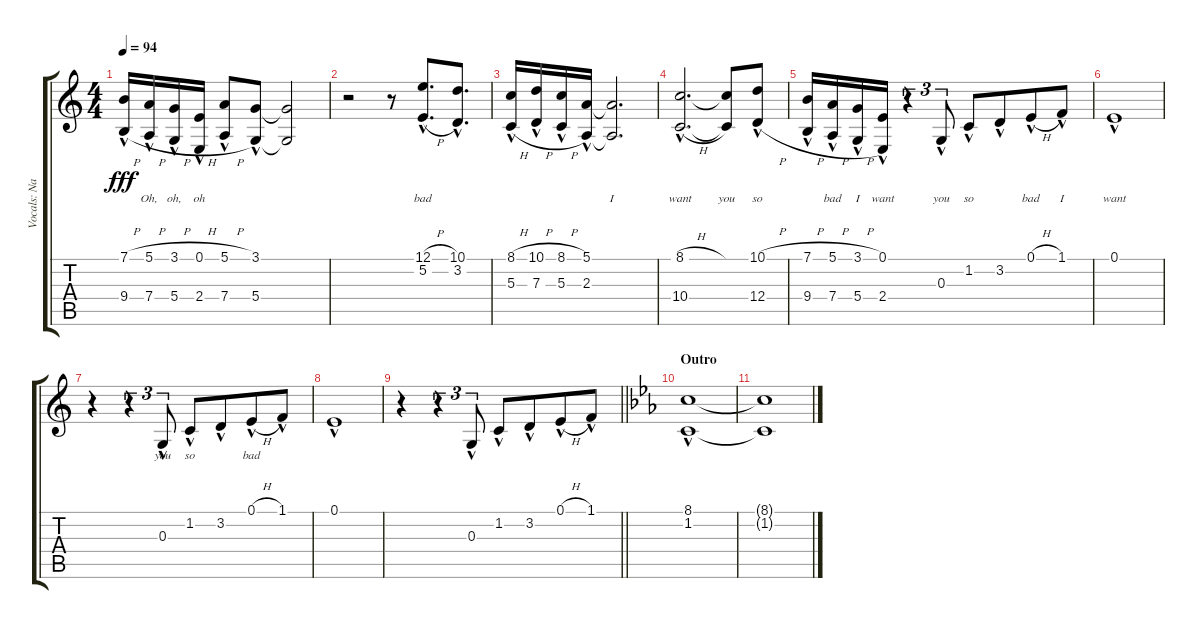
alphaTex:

\track ("Vocals: Nancy" "Vocals: Na") {instrument lead2sawtooth}
\staff {score tabs}
\tuning (E4 B3 G3 D3 A2 E2) {hide}
\ts (4 4)
\tempo 94
\clef g2
\ks c
(7.1{h hac} 9.4{h hac}).16{lyrics (0 "") lyrics (1 "") lyrics (2 "") lyrics (3 "") lyrics (4 "") dy fff} (5.1{h hac} 7.4{h hac}).16{lyrics (0 "Oh,") lyrics (1 "") lyrics (2 "") lyrics (3 "") lyrics (4 "")} (3.1{h hac} 5.4{h hac}).16{lyrics (0 "oh,") lyrics (1 "") lyrics (2 "") lyrics (3 "") lyrics (4 "")} (0.1{h hac} 2.4{h hac}).16{lyrics (0 "oh") lyrics (1 "") lyrics (2 "") lyrics (3 "") lyrics (4 "") beam split} (5.1{h hac} 7.4{h hac}).8{lyrics (0 "") lyrics (1 "") lyrics (2 "") lyrics (3 "") lyrics (4 "")} (3.1{hac} 5.4{hac}).8{lyrics (0 "") lyrics (1 "") lyrics (2 "") lyrics (3 "") lyrics (4 "")} (3.1{t} 5.4{t}).2{lyrics (0 "") lyrics (1 "") lyrics (2 "") lyrics (3 "") lyrics (4 "")} |
r.2 r.8 (12.1{h hac} 5.2{h hac}).8{d lyrics (0 "bad") lyrics (1 "") lyrics (2 "") lyrics (3 "") lyrics (4 "") beam merge} (10.1{hac} 3.2{hac}).8{d lyrics (0 "") lyrics (1 "") lyrics (2 "") lyrics (3 "") lyrics (4 "")} |
(8.1{h hac} 5.3{h hac}).16{lyrics (0 "") lyrics (1 "") lyrics (2 "") lyrics (3 "") lyrics (4 "")} (10.1{h hac} 7.3{h hac}).16{lyrics (0 "") lyrics (1 "") lyrics (2 "") lyrics (3 "") lyrics (4 "")} (8.1{h hac} 5.3{h hac}).16{lyrics (0 "") lyrics (1 "") lyrics (2 "") lyrics (3 "") lyrics (4 "")} (5.1{hac} 2.3{hac}).16{lyrics (0 "") lyrics (1 "") lyrics (2 "") lyrics (3 "") lyrics (4 "")} (5.1{t} 2.3{t}).2{d lyrics (0 "I") lyrics (1 "") lyrics (2 "") lyrics (3 "") lyrics (4 "")} |
(8.1{h hac} 10.4{h hac}).2{d lyrics (0 "want") lyrics (1 "") lyrics (2 "") lyrics (3 "") lyrics (4 "")} (8.1{t} 10.4{t}).8{lyrics (0 "you") lyrics (1 "") lyrics (2 "") lyrics (3 "") lyrics (4 "")} (10.1{h hac} 12.4{h hac}).8{lyrics (0 "so") lyrics (1 "") lyrics (2 "") lyrics (3 "") lyrics (4 "")} |
(7.1{h hac} 9.4{h hac}).16{lyrics (0 "") lyrics (1 "") lyrics (2 "") lyrics (3 "") lyrics (4 "")} (5.1{h hac} 7.4{h hac}).16{lyrics (0 "bad") lyrics (1 "") lyrics (2 "") lyrics (3 "") lyrics (4 "")} (3.1{h hac} 5.4{h hac}).16{lyrics (0 "I") lyrics (1 "") lyrics (2 "") lyrics (3 "") lyrics (4 "")} (0.1{hac} 2.4{hac}).16{lyrics (0 "want") lyrics (1 "") lyrics (2 "") lyrics (3 "") lyrics (4 "")} r.4{tu (3 2)} 0.3{hac}.8{tu (3 2) lyrics (0 "you") lyrics (1 "") lyrics (2 "") lyrics (3 "") lyrics (4 "") beam split} 1.2{hac}.8{lyrics (0 "so") lyrics (1 "") lyrics (2 "") lyrics (3 "") lyrics (4 "")} 3.2{hac}.8{lyrics (0 "") lyrics (1 "") lyrics (2 "") lyrics (3 "") lyrics (4 "") beam merge} 0.1{h hac}.8{lyrics (0 "bad") lyrics (1 "") lyrics (2 "") lyrics (3 "") lyrics (4 "")} 1.1{hac}.8{lyrics (0 "I") lyrics (1 "") lyrics (2 "") lyrics (3 "") lyrics (4 "")} |
0.1{hac}.1{lyrics (0 "want") lyrics (1 "") lyrics (2 "") lyrics (3 "") lyrics (4 "")} |
r.4 r.4{tu (3 2)} 0.3{hac}.8{tu (3 2) lyrics (0 "you") lyrics (1 "") lyrics (2 "") lyrics (3 "") lyrics (4 "") beam split} 1.2{hac}.8{lyrics (0 "so") lyrics (1 "") lyrics (2 "") lyrics (3 "") lyrics (4 "")} 3.2{hac}.8{lyrics (0 "") lyrics (1 "") lyrics (2 "") lyrics (3 "") lyrics (4 "") beam merge} 0.1{h hac}.8{lyrics (0 "bad") lyrics (1 "") lyrics (2 "") lyrics (3 "") lyrics (4 "")} 1.1{hac}.8 |
0.1{hac}.1 |
\barLineRight lightlight
r.4 r.4{tu (3 2)} 0.3{hac}.8{tu (3 2) beam split} 1.2{hac}.8 3.2{hac}.8{beam merge} 0.1{h hac}.8 1.1{hac}.8 |
\section ("" "Outro")
\ks eb
(8.1{hac} 1.2{hac}).1{volume 0} |
(8.1{t} 1.2{t}).1
